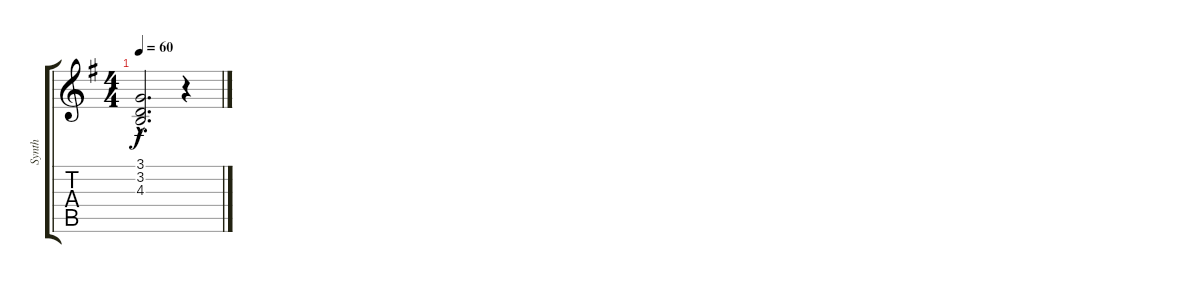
\track ("Synth" "Synth") {instrument stringensemble2}
\staff {score tabs}
\tuning (E4 B3 G3 D3 A2 E2) {hide}
\ts (4 4)
\tempo 60
\clef g2
\ks g
(3.1{hac t} 3.2{hac t} 4.3{hac t}).2{d dy f} r.4
